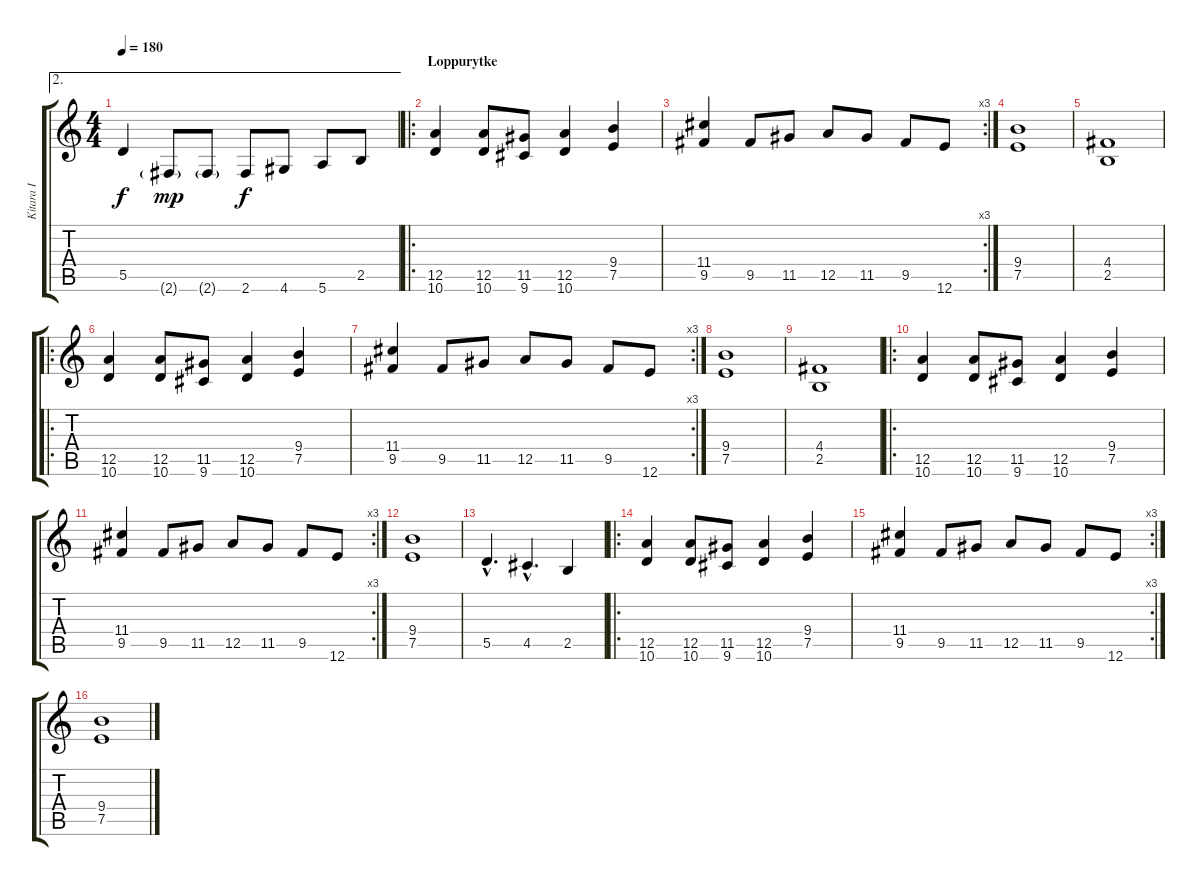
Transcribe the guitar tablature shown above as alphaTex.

\track ("Kitara I" "Kitara I") {instrument distortionguitar}
\staff {score tabs}
\tuning (E4 B3 G3 D3 A2 E2) {hide}
\ae 2
\ts (4 4)
\tempo 180
\clef g2
\ks c
5.5.4{dy f} 2.6{g}.8{dy mp} 2.6{g}.8 2.6.8{dy f} 4.6.8 5.6.8 2.5.8 |
\ro
\section ("" "Loppurytke")
(12.5 10.6).4 (12.5 10.6).8 (11.5 9.6).8 (12.5 10.6).4 (9.4 7.5).4 |
\rc 3
(11.4 9.5).4 9.5.8 11.5.8 12.5.8 11.5.8 9.5.8 12.6.8 |
(9.4 7.5).1 |
(4.4 2.5).1 |
\ro
(12.5 10.6).4 (12.5 10.6).8 (11.5 9.6).8 (12.5 10.6).4 (9.4 7.5).4 |
\rc 3
(11.4 9.5).4 9.5.8 11.5.8 12.5.8 11.5.8 9.5.8 12.6.8 |
(9.4 7.5).1 |
(4.4 2.5).1 |
\ro
(12.5 10.6).4 (12.5 10.6).8 (11.5 9.6).8 (12.5 10.6).4 (9.4 7.5).4 |
\rc 3
(11.4 9.5).4 9.5.8 11.5.8 12.5.8 11.5.8 9.5.8 12.6.8 |
(9.4 7.5).1 |
5.5{hac}.4{d} 4.5{hac}.4{d} 2.5.4 |
\ro
(12.5 10.6).4 (12.5 10.6).8 (11.5 9.6).8 (12.5 10.6).4 (9.4 7.5).4 |
\rc 3
(11.4 9.5).4 9.5.8 11.5.8 12.5.8 11.5.8 9.5.8 12.6.8 |
(9.4 7.5).1
